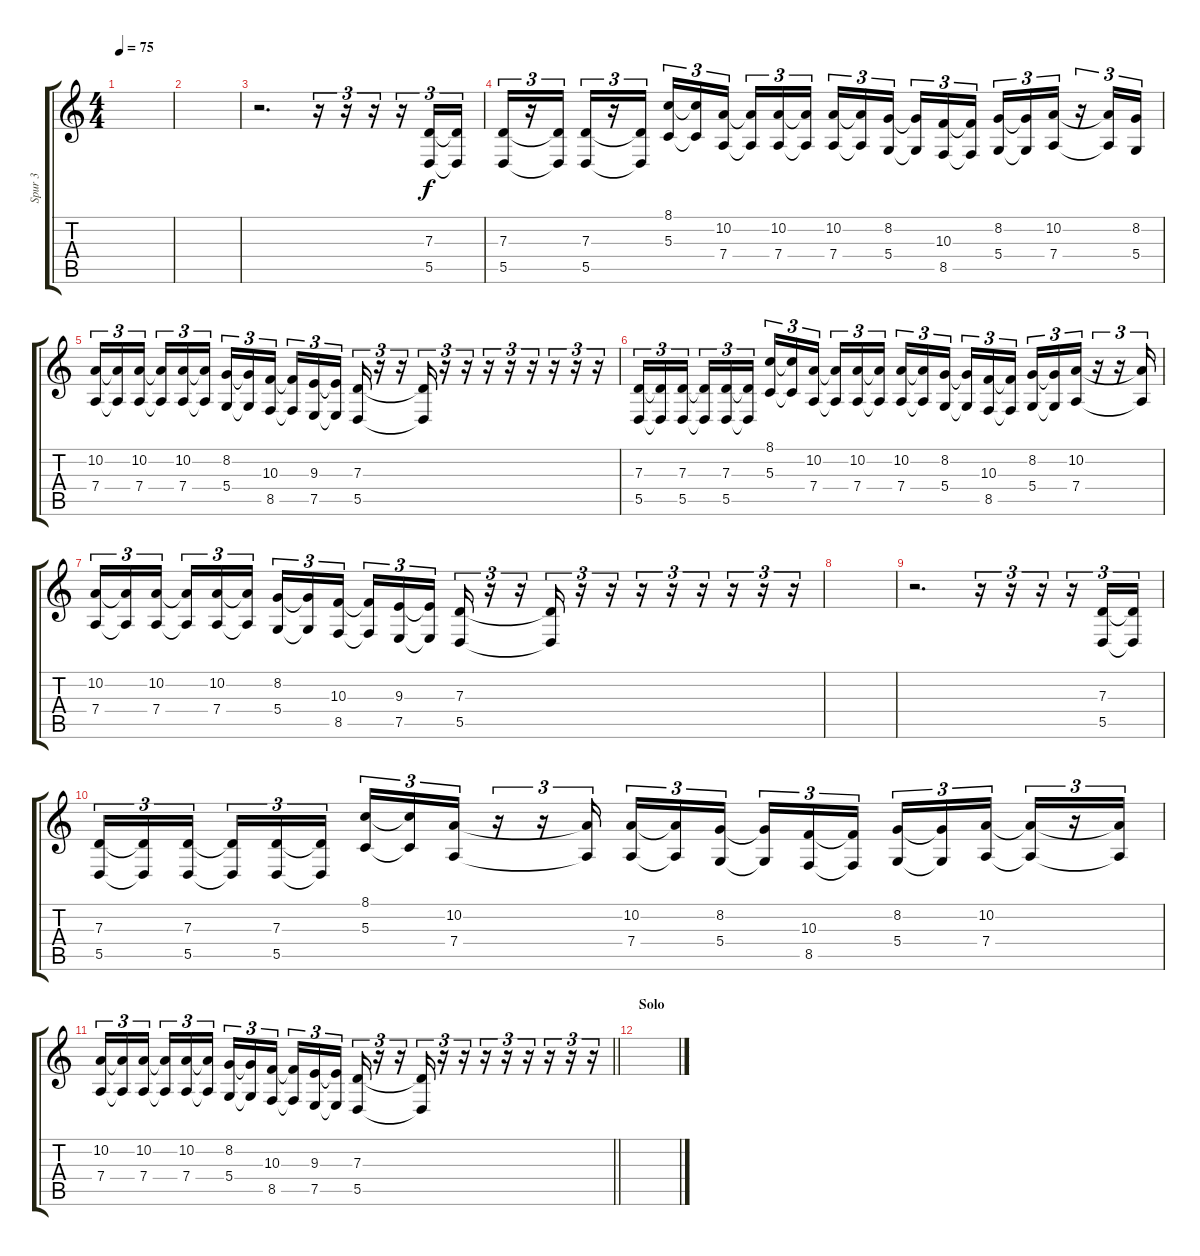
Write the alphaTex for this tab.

\track ("Spur 3" "Spur 3") {instrument panflute}
\staff {score tabs}
\tuning (E4 B3 G3 D3 A2 E2) {hide}
\ts (4 4)
\tempo 75
\clef g2
\ks c
|
|
r.2{d} r.16{tu (3 2)} r.16{tu (3 2)} r.16{tu (3 2)} r.16{tu (3 2)} (7.3 5.5).16{tu (3 2)} (7.3{t} 5.5{t}).16{tu (3 2)} |
(7.3 5.5).16{tu (3 2)} r.16{tu (3 2)} (7.3{t} 5.5{t}).16{tu (3 2)} (7.3 5.5).16{tu (3 2)} r.16{tu (3 2)} (7.3{t} 5.5{t}).16{tu (3 2)} (8.1 5.3).16{tu (3 2)} (8.1{t} 5.3{t}).16{tu (3 2)} (10.2 7.4).16{tu (3 2)} (10.2{t} 7.4{t}).16{tu (3 2)} (10.2 7.4).16{tu (3 2)} (10.2{t} 7.4{t}).16{tu (3 2)} (10.2 7.4).16{tu (3 2)} (10.2{t} 7.4{t}).16{tu (3 2)} (8.2 5.4).16{tu (3 2)} (8.2{t} 5.4{t}).16{tu (3 2)} (10.3 8.5).16{tu (3 2)} (10.3{t} 8.5{t}).16{tu (3 2)} (8.2 5.4).16{tu (3 2)} (8.2{t} 5.4{t}).16{tu (3 2)} (10.2 7.4).16{tu (3 2)} r.16{tu (3 2)} (10.2{t} 7.4{t}).16{tu (3 2)} (8.2 5.4).16{tu (3 2)} |
(10.2 7.4).16{tu (3 2)} (10.2{t} 7.4{t}).16{tu (3 2)} (10.2 7.4).16{tu (3 2)} (10.2{t} 7.4{t}).16{tu (3 2)} (10.2 7.4).16{tu (3 2)} (10.2{t} 7.4{t}).16{tu (3 2)} (8.2 5.4).16{tu (3 2)} (8.2{t} 5.4{t}).16{tu (3 2)} (10.3 8.5).16{tu (3 2)} (10.3{t} 8.5{t}).16{tu (3 2)} (9.3 7.5).16{tu (3 2)} (9.3{t} 7.5{t}).16{tu (3 2)} (7.3 5.5).16{tu (3 2)} r.16{tu (3 2)} r.16{tu (3 2)} (7.3{t} 5.5{t}).16{tu (3 2)} r.16{tu (3 2)} r.16{tu (3 2)} r.16{tu (3 2)} r.16{tu (3 2)} r.16{tu (3 2)} r.16{tu (3 2)} r.16{tu (3 2)} r.16{tu (3 2)} |
(7.3 5.5).16{tu (3 2)} (7.3{t} 5.5{t}).16{tu (3 2)} (7.3 5.5).16{tu (3 2)} (7.3{t} 5.5{t}).16{tu (3 2)} (7.3 5.5).16{tu (3 2)} (7.3{t} 5.5{t}).16{tu (3 2)} (8.1 5.3).16{tu (3 2)} (8.1{t} 5.3{t}).16{tu (3 2)} (10.2 7.4).16{tu (3 2)} (10.2{t} 7.4{t}).16{tu (3 2)} (10.2 7.4).16{tu (3 2)} (10.2{t} 7.4{t}).16{tu (3 2)} (10.2 7.4).16{tu (3 2)} (10.2{t} 7.4{t}).16{tu (3 2)} (8.2 5.4).16{tu (3 2)} (8.2{t} 5.4{t}).16{tu (3 2)} (10.3 8.5).16{tu (3 2)} (10.3{t} 8.5{t}).16{tu (3 2)} (8.2 5.4).16{tu (3 2)} (8.2{t} 5.4{t}).16{tu (3 2)} (10.2 7.4).16{tu (3 2)} r.16{tu (3 2)} r.16{tu (3 2)} (10.2{t} 7.4{t}).16{tu (3 2)} |
(10.2 7.4).16{tu (3 2)} (10.2{t} 7.4{t}).16{tu (3 2)} (10.2 7.4).16{tu (3 2)} (10.2{t} 7.4{t}).16{tu (3 2)} (10.2 7.4).16{tu (3 2)} (10.2{t} 7.4{t}).16{tu (3 2)} (8.2 5.4).16{tu (3 2)} (8.2{t} 5.4{t}).16{tu (3 2)} (10.3 8.5).16{tu (3 2)} (10.3{t} 8.5{t}).16{tu (3 2)} (9.3 7.5).16{tu (3 2)} (9.3{t} 7.5{t}).16{tu (3 2)} (7.3 5.5).16{tu (3 2)} r.16{tu (3 2)} r.16{tu (3 2)} (7.3{t} 5.5{t}).16{tu (3 2)} r.16{tu (3 2)} r.16{tu (3 2)} r.16{tu (3 2)} r.16{tu (3 2)} r.16{tu (3 2)} r.16{tu (3 2)} r.16{tu (3 2)} r.16{tu (3 2)} |
|
r.2{d} r.16{tu (3 2)} r.16{tu (3 2)} r.16{tu (3 2)} r.16{tu (3 2)} (7.3 5.5).16{tu (3 2)} (7.3{t} 5.5{t}).16{tu (3 2)} |
(7.3 5.5).16{tu (3 2)} (7.3{t} 5.5{t}).16{tu (3 2)} (7.3 5.5).16{tu (3 2)} (7.3{t} 5.5{t}).16{tu (3 2)} (7.3 5.5).16{tu (3 2)} (7.3{t} 5.5{t}).16{tu (3 2)} (8.1 5.3).16{tu (3 2)} (8.1{t} 5.3{t}).16{tu (3 2)} (10.2 7.4).16{tu (3 2)} r.16{tu (3 2)} r.16{tu (3 2)} (10.2{t} 7.4{t}).16{tu (3 2)} (10.2 7.4).16{tu (3 2)} (10.2{t} 7.4{t}).16{tu (3 2)} (8.2 5.4).16{tu (3 2)} (8.2{t} 5.4{t}).16{tu (3 2)} (10.3 8.5).16{tu (3 2)} (10.3{t} 8.5{t}).16{tu (3 2)} (8.2 5.4).16{tu (3 2)} (8.2{t} 5.4{t}).16{tu (3 2)} (10.2 7.4).16{tu (3 2)} (10.2{t} 7.4{t}).16{tu (3 2)} r.16{tu (3 2)} (10.2{t} 7.4{t}).16{tu (3 2)} |
\barLineRight lightlight
(10.2 7.4).16{tu (3 2)} (10.2{t} 7.4{t}).16{tu (3 2)} (10.2 7.4).16{tu (3 2)} (10.2{t} 7.4{t}).16{tu (3 2)} (10.2 7.4).16{tu (3 2)} (10.2{t} 7.4{t}).16{tu (3 2)} (8.2 5.4).16{tu (3 2)} (8.2{t} 5.4{t}).16{tu (3 2)} (10.3 8.5).16{tu (3 2)} (10.3{t} 8.5{t}).16{tu (3 2)} (9.3 7.5).16{tu (3 2)} (9.3{t} 7.5{t}).16{tu (3 2)} (7.3 5.5).16{tu (3 2)} r.16{tu (3 2)} r.16{tu (3 2)} (7.3{t} 5.5{t}).16{tu (3 2)} r.16{tu (3 2)} r.16{tu (3 2)} r.16{tu (3 2)} r.16{tu (3 2)} r.16{tu (3 2)} r.16{tu (3 2)} r.16{tu (3 2)} r.16{tu (3 2)} |
\section ("" "Solo")
